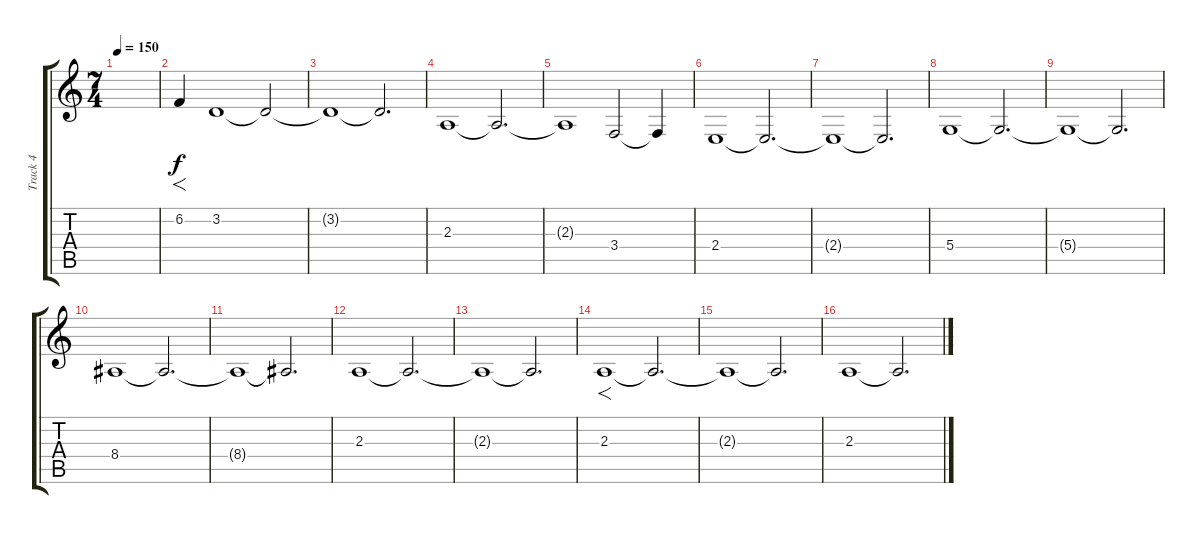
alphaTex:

\track ("Track 4" "Track 4") {instrument cello}
\staff {score tabs}
\tuning (E4 B3 G3 D3 A2 E2) {hide}
\ts (7 4)
\tempo 150
\clef g2
\ks c
|
6.2.4{f} 3.2.1{volume 2} 3.2{t}.2 |
3.2{t}.1 3.2{t}.2{d} |
2.3.1{volume 13} 2.3{t}.2{d} |
2.3{t}.1 3.4.2 3.4{t}.4 |
2.4.1 2.4{t}.2{d} |
2.4{t}.1 2.4{t}.2{d} |
5.4.1 5.4{t}.2{d} |
5.4{t}.1 5.4{t}.2{d} |
8.4.1 8.4{t}.2{d} |
8.4{t}.1 8.4{t}.2{d} |
2.3.1 2.3{t}.2{d} |
2.3{t}.1 2.3{t}.2{d} |
2.3.1{f} 2.3{t}.2{d} |
2.3{t}.1 2.3{t}.2{d} |
2.3.1 2.3{t}.2{d}
